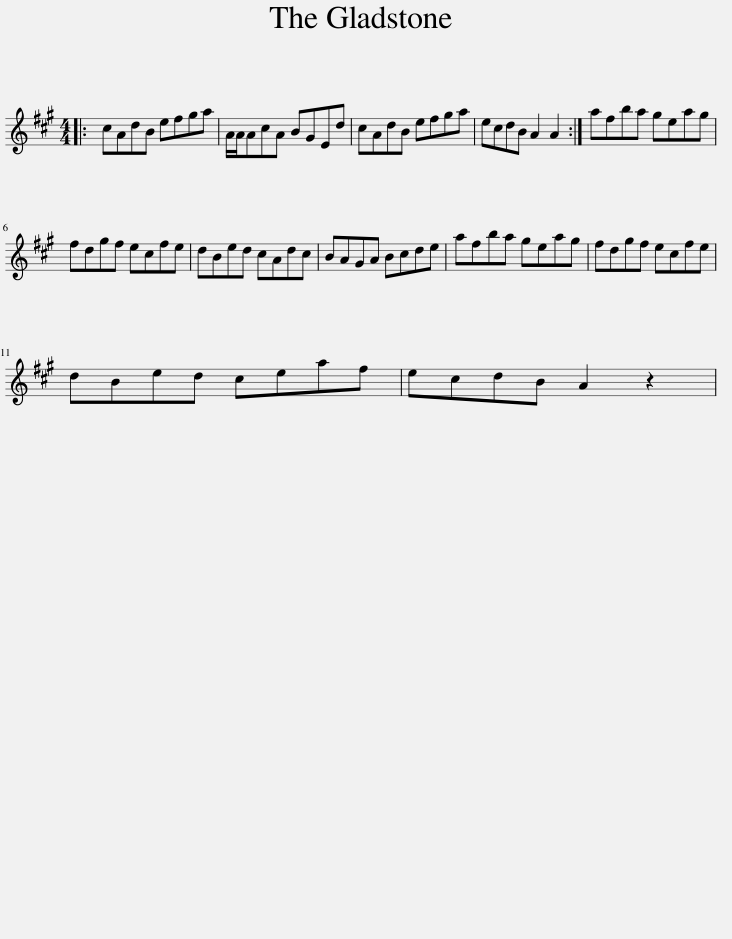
X:1
L:1/8
M:4/4
I:linebreak $
K:A
V:1 treble
V:1
|: cAdB efga | A/A/AcA BGEd | cAdB efga | ecdB A2 A2 :| afba geag |$ %5
 fdgf ecfe | dBed cAdc | BAGA Bcde | afba geag | fdgf ecfe |$ %10
 dBed ceaf | ecdB A2 z2 | %12
